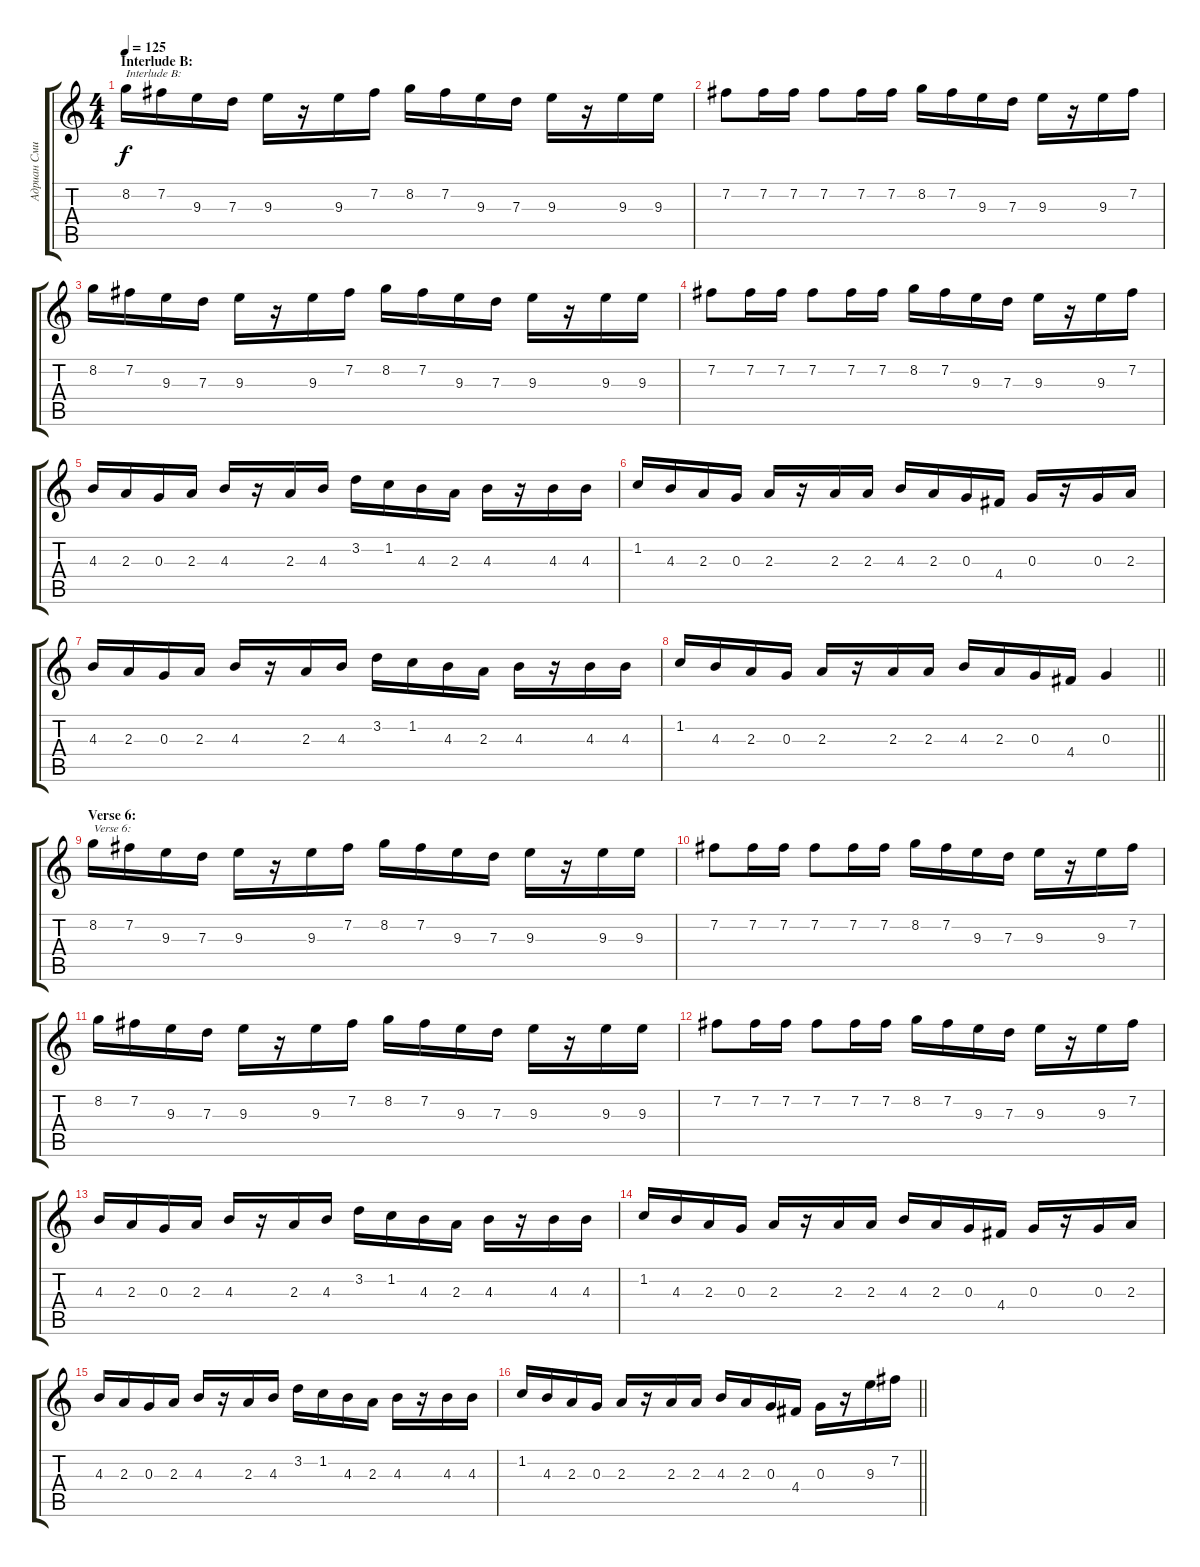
\track ("Адриан Смит" "Адриан Сми") {instrument overdrivenguitar}
\staff {score tabs}
\tuning (E4 B3 G3 D3 A2 E2) {hide}
\ts (4 4)
\section ("" "Interlude B:")
\tempo 125
\clef g2
\ks c
8.2.16{txt "Interlude B:" dy f} 7.2.16 9.3.16 7.3.16 9.3.16 r.16 9.3.16 7.2.16 8.2.16 7.2.16 9.3.16 7.3.16 9.3.16 r.16 9.3.16 9.3.16 |
7.2.8 7.2.16 7.2.16 7.2.8 7.2.16 7.2.16 8.2.16 7.2.16 9.3.16 7.3.16 9.3.16 r.16 9.3.16 7.2.16 |
8.2.16 7.2.16 9.3.16 7.3.16 9.3.16 r.16 9.3.16 7.2.16 8.2.16 7.2.16 9.3.16 7.3.16 9.3.16 r.16 9.3.16 9.3.16 |
7.2.8 7.2.16 7.2.16 7.2.8 7.2.16 7.2.16 8.2.16 7.2.16 9.3.16 7.3.16 9.3.16 r.16 9.3.16 7.2.16 |
4.3.16 2.3.16 0.3.16 2.3.16 4.3.16 r.16 2.3.16 4.3.16 3.2.16 1.2.16 4.3.16 2.3.16 4.3.16 r.16 4.3.16 4.3.16 |
1.2.16 4.3.16 2.3.16 0.3.16 2.3.16 r.16 2.3.16 2.3.16 4.3.16 2.3.16 0.3.16 4.4.16 0.3.16 r.16 0.3.16 2.3.16 |
4.3.16 2.3.16 0.3.16 2.3.16 4.3.16 r.16 2.3.16 4.3.16 3.2.16 1.2.16 4.3.16 2.3.16 4.3.16 r.16 4.3.16 4.3.16 |
\barLineRight lightlight
1.2.16 4.3.16 2.3.16 0.3.16 2.3.16 r.16 2.3.16 2.3.16 4.3.16 2.3.16 0.3.16 4.4.16 0.3.4 |
\section ("" "Verse 6:")
8.2.16{txt "Verse 6:"} 7.2.16 9.3.16 7.3.16 9.3.16 r.16 9.3.16 7.2.16 8.2.16 7.2.16 9.3.16 7.3.16 9.3.16 r.16 9.3.16 9.3.16 |
7.2.8 7.2.16 7.2.16 7.2.8 7.2.16 7.2.16 8.2.16 7.2.16 9.3.16 7.3.16 9.3.16 r.16 9.3.16 7.2.16 |
8.2.16 7.2.16 9.3.16 7.3.16 9.3.16 r.16 9.3.16 7.2.16 8.2.16 7.2.16 9.3.16 7.3.16 9.3.16 r.16 9.3.16 9.3.16 |
7.2.8 7.2.16 7.2.16 7.2.8 7.2.16 7.2.16 8.2.16 7.2.16 9.3.16 7.3.16 9.3.16 r.16 9.3.16 7.2.16 |
4.3.16 2.3.16 0.3.16 2.3.16 4.3.16 r.16 2.3.16 4.3.16 3.2.16 1.2.16 4.3.16 2.3.16 4.3.16 r.16 4.3.16 4.3.16 |
1.2.16 4.3.16 2.3.16 0.3.16 2.3.16 r.16 2.3.16 2.3.16 4.3.16 2.3.16 0.3.16 4.4.16 0.3.16 r.16 0.3.16 2.3.16 |
4.3.16 2.3.16 0.3.16 2.3.16 4.3.16 r.16 2.3.16 4.3.16 3.2.16 1.2.16 4.3.16 2.3.16 4.3.16 r.16 4.3.16 4.3.16 |
\barLineRight lightlight
1.2.16 4.3.16 2.3.16 0.3.16 2.3.16 r.16 2.3.16 2.3.16 4.3.16 2.3.16 0.3.16 4.4.16 0.3.16 r.16 9.3.16 7.2.16
